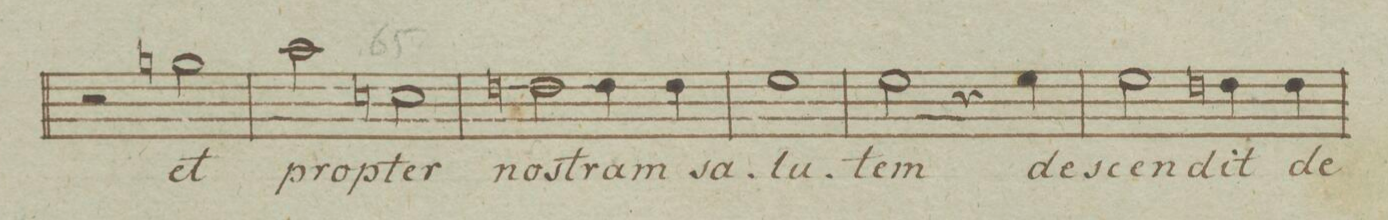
**kern	**text	**dynam
*I"Canto	*	*
*clefC1	*	*
*k[b-e-a-]	*	*
*met(c)	*	*
*M4/4	*	*
2r	.	.
2een\	et	.
=65	=65	=65
2ff\	prop-	.
2an\	-ter	.
=66	=66	=66
2bn\	no-	.
4b\	-stram	.
4b\	sa-	.
=67	=67	=67
1cc	-lu-	.
=68	=68	=68
2cc\	-tem	.
4r	.	.
4cc\	de	.
=69	=69	=69
2cc\	scen-	.
4bn\	-dit	.
4b\	de	.
=70	=70	=70
*-	*-	*-
